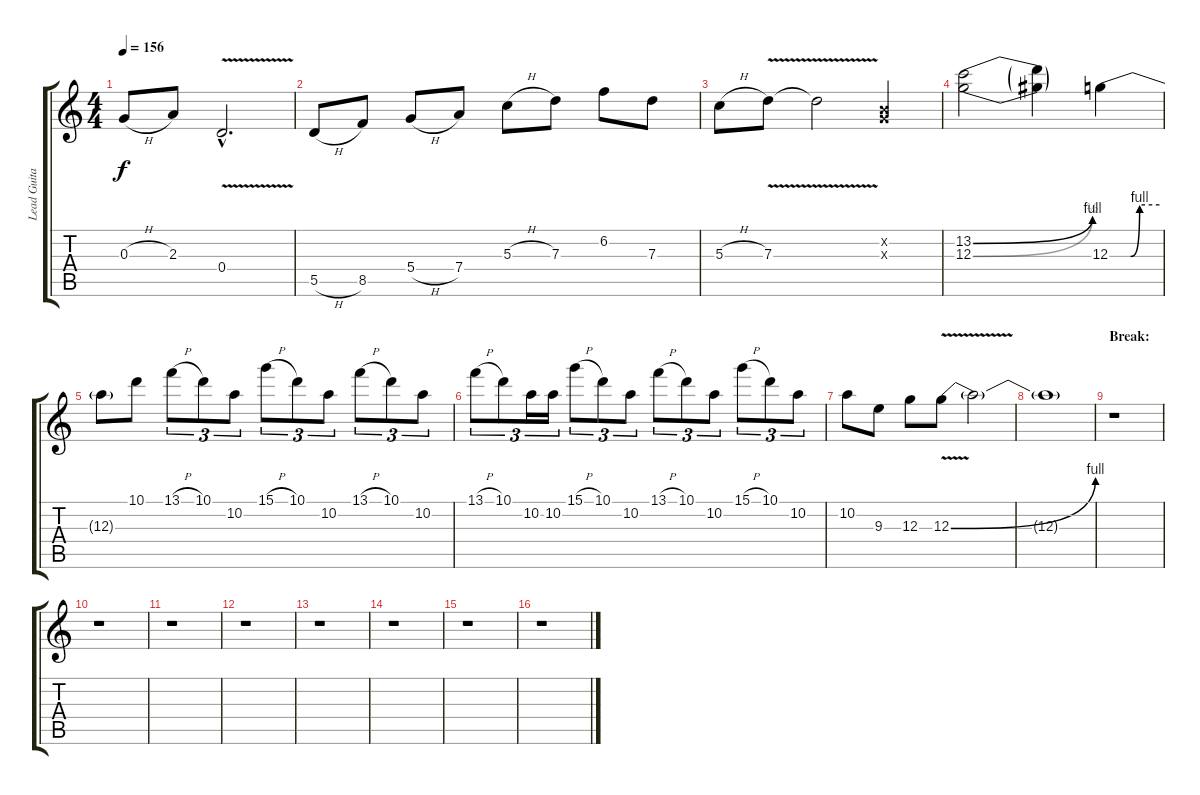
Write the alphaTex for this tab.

\track ("Lead Guitar" "Lead Guita") {instrument distortionguitar}
\staff {score tabs}
\tuning (E4 B3 G3 D3 A2 E2) {hide}
\ts (4 4)
\tempo 156
\clef g2
\ks c
0.3{h}.8{dy f} 2.3.8 0.4{v hac}.2{d} |
5.5{h}.8 8.5.8 5.4{h}.8 7.4.8 5.3{h}.8 7.3.8 6.2.8 7.3.8 |
5.3{h}.8 7.3{v}.8 7.3{t}.2 (0.2{x} 0.3{x}).4 |
(13.2{be (bend 0 0 60 4)} 12.3{be (bend 0 0 60 2)}).2 (13.2{t} 12.3{t}).4 12.3{be (custom 0 0 25 0 36 4 60 4)}.4 |
12.3{t}.8 10.1.8 13.1{h}.8{tu (3 2)} 10.1.8{tu (3 2)} 10.2.8{tu (3 2)} 15.1{h}.8{tu (3 2)} 10.1.8{tu (3 2)} 10.2.8{tu (3 2)} 13.1{h}.8{tu (3 2)} 10.1.8{tu (3 2)} 10.2.8{tu (3 2)} |
13.1{h}.8{tu (3 2)} 10.1.8{tu (3 2)} 10.2.16{tu (3 2)} 10.2.16{tu (3 2)} 15.1{h}.8{tu (3 2)} 10.1.8{tu (3 2)} 10.2.8{tu (3 2)} 13.1{h}.8{tu (3 2)} 10.1.8{tu (3 2)} 10.2.8{tu (3 2)} 15.1{h}.8{tu (3 2)} 10.1.8{tu (3 2)} 10.2.8{tu (3 2)} |
10.2.8 9.3.8 12.3.8 12.3{be (bend 0 0 60 4) v}.8 12.3{t}.2 |
12.3{t}.1 |
\section ("" "Break:")
r.1 |
r.1 |
r.1 |
r.1 |
r.1 |
r.1 |
r.1 |
r.1
